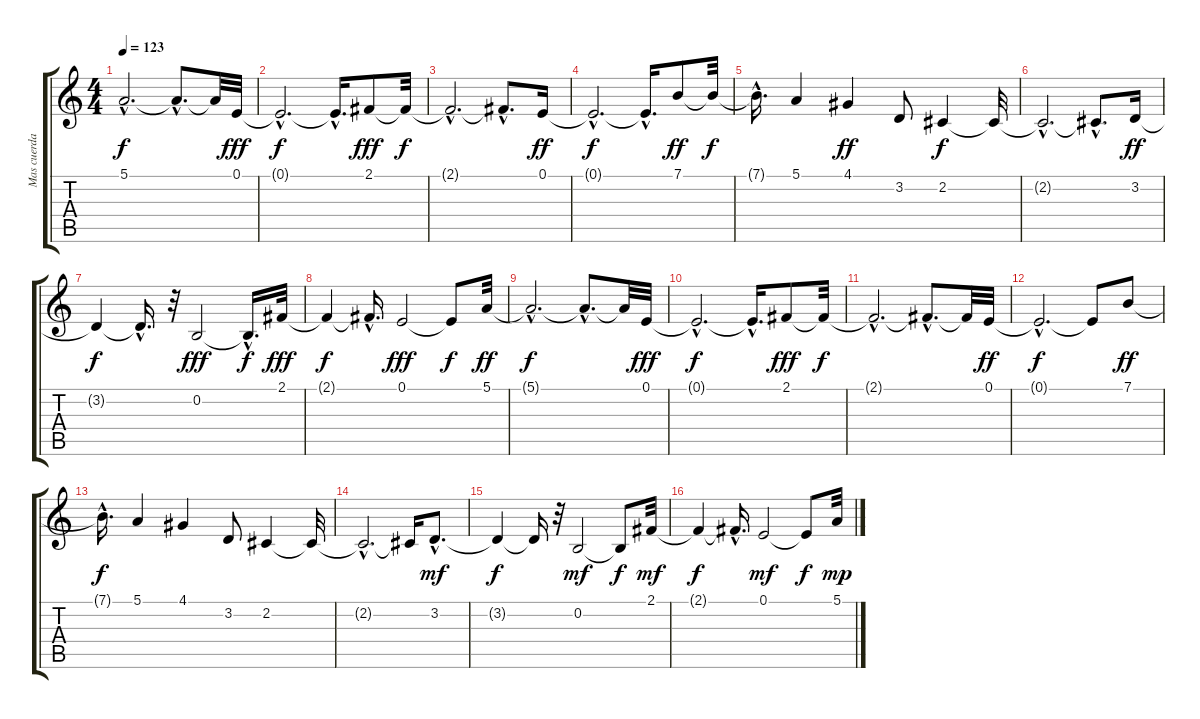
\track ("Mas cuerdas" "Mas cuerda") {instrument stringensemble1}
\staff {score tabs}
\tuning (E4 B3 G3 D3 A2 E2) {hide}
\ts (4 4)
\tempo 123
\clef g2
\ks c
5.1{hac t}.2{d dy f} 5.1{hac t}.8{d} 5.1{t}.32 0.1.32{dy fff} |
0.1{hac t}.2{d dy f} 0.1{hac t}.16{d} 2.1.8{dy fff} 2.1{t}.32{dy f} |
2.1{hac t}.2{d} 2.1{hac t}.8{d} 0.1.16{dy ff} |
0.1{hac t}.2{d dy f} 0.1{hac t}.16{d} 7.1.8{dy ff} 7.1{t}.32{dy f} |
7.1{hac t}.16{d} 5.1.4 4.1.4{dy ff} 3.2.8 2.2.4{dy f} 2.2{t}.32 |
2.2{hac t}.2{d} 2.2{hac t}.8{d} 3.2.16{dy ff} |
3.2{t}.4{dy f} 3.2{hac t}.16{d} r.32 0.2.2{dy fff} 0.2{hac t}.16{d dy f} 2.1.32{dy fff} |
2.1{t}.4{dy f} 2.1{hac t}.16{d} 0.1.2{dy fff} 0.1{t}.8{dy f} 5.1.32{dy ff} |
5.1{hac t}.2{d dy f} 5.1{hac t}.8{d} 5.1{t}.32 0.1.32{dy fff} |
0.1{hac t}.2{d dy f} 0.1{hac t}.16{d} 2.1.8{dy fff} 2.1{t}.32{dy f} |
2.1{hac t}.2{d} 2.1{hac t}.8{d} 2.1{t}.32 0.1.32{dy ff} |
0.1{hac t}.2{d dy f} 0.1{t}.8 7.1.8{dy ff} |
7.1{hac t}.16{d dy f} 5.1.4 4.1.4 3.2.8 2.2.4 2.2{t}.32 |
2.2{hac t}.2{d} 2.2{t}.16 3.2{hac}.8{d dy mf} |
3.2{t}.4{dy f} 3.2{t}.16 r.32 0.2.2{dy mf} 0.2{t}.8{dy f} 2.1.32{dy mf} |
2.1{t}.4{dy f} 2.1{hac t}.16{d} 0.1.2{dy mf} 0.1{t}.8{dy f} 5.1.32{dy mp}
